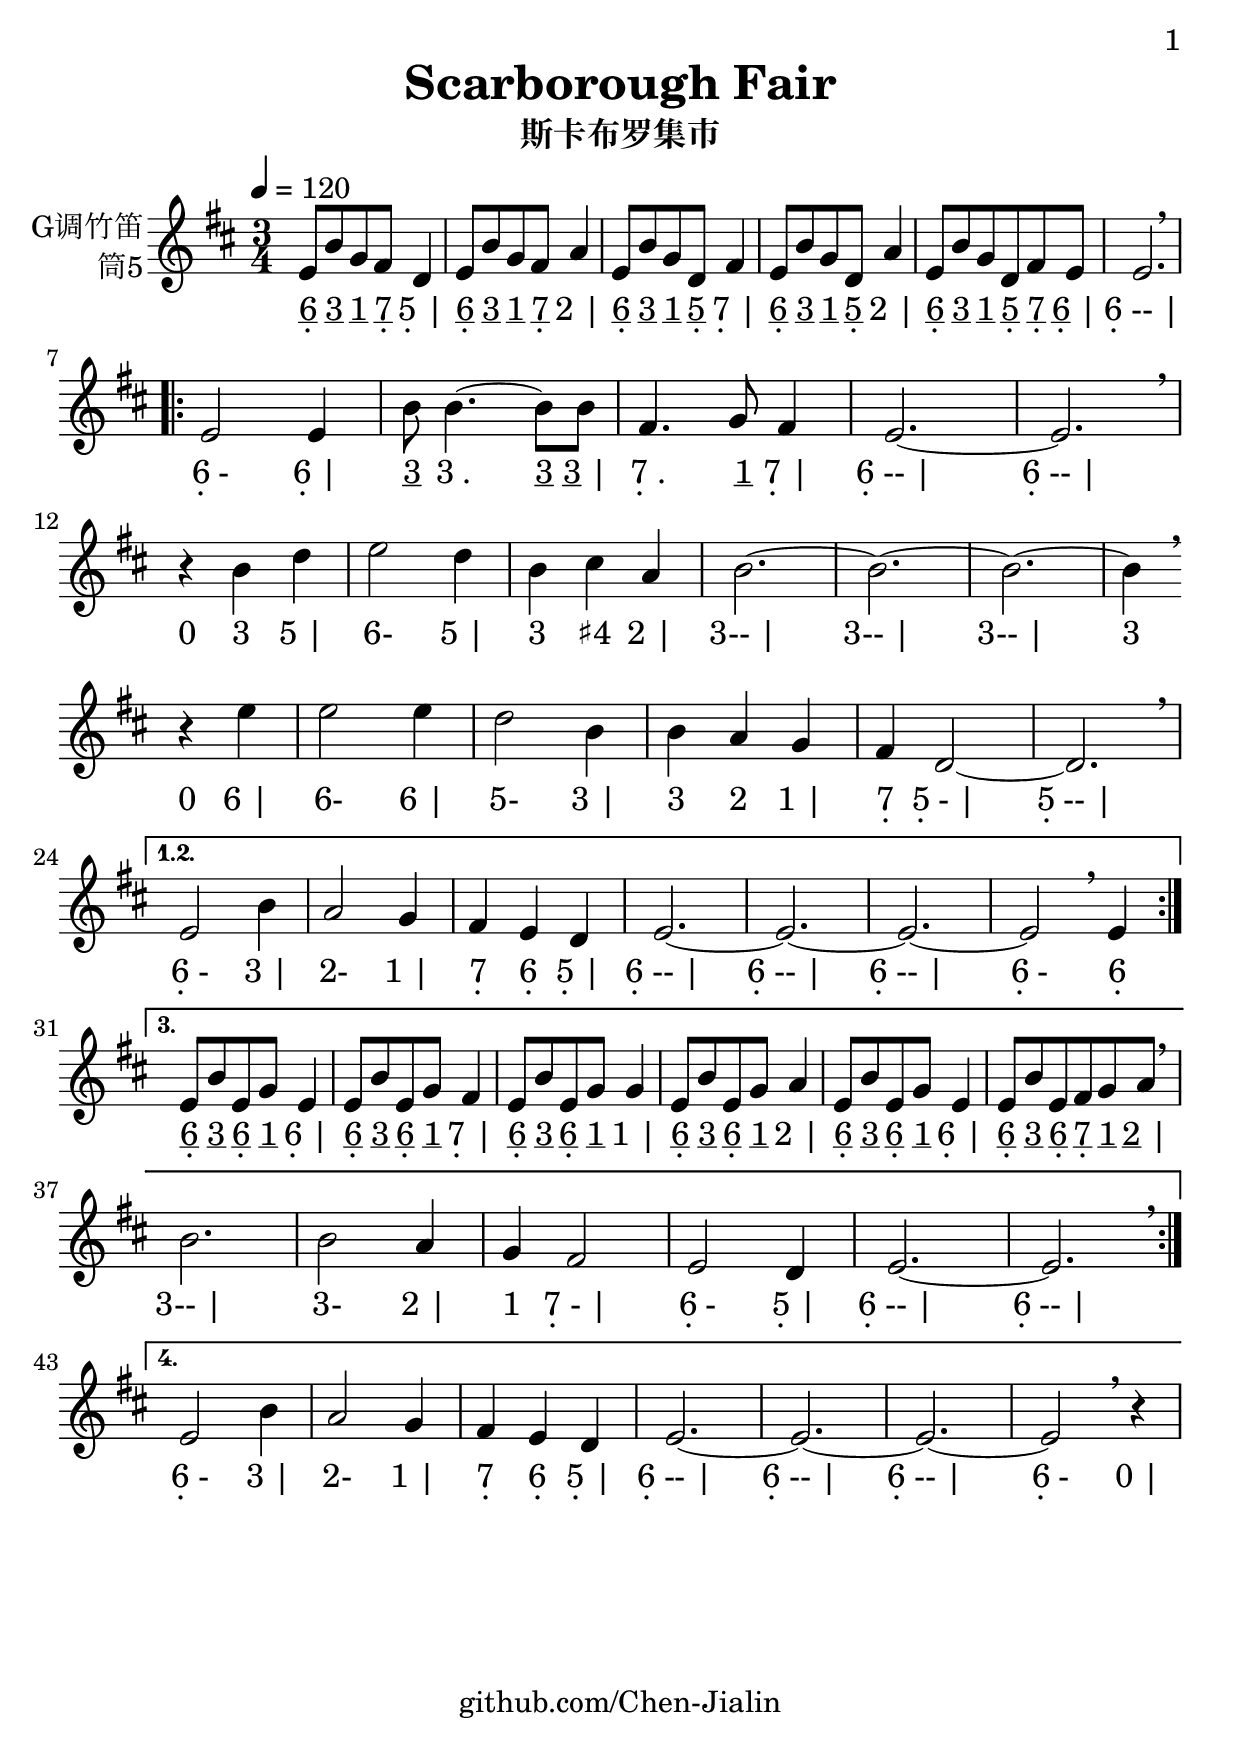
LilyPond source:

\version "2.24.3"
\language english

\header {
  title = "Scarborough Fair"
  subtitle = "斯卡布罗集市"
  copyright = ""
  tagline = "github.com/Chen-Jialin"
}

\paper{
  #(set-paper-size "a4")
  print-page-number = ##t
  page-number-type = #'arabic
  print-first-page-number = ##t
  first-page-number = 1
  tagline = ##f
}

#(set-global-staff-size 26)

melody = \fixed c' {
  \clef treble
  \key d \major
  \time 3/4
  \tempo 4 = 120

  e8 b8 g8 fs8 d4 | e8 b8 g8 fs8 a4 | e8 b8 g8 d8 fs4 | e8 b8 g8 d8 a4 | e8 b8 g8 d8 fs8 e8 | e2. \breathe \break |
  \repeat volta 4 {
    e2 e4 | b8 b4.~ b8 b8 | fs4. g8 fs4 | e2.~ | e2. \breathe \break |
    r4 b4 d'4 | e'2 d'4 | b4 cs'4 a4 | b2.~ | b2.~ | b2.~ | b4 \breathe \break
    r4 e'4 | e'2 e'4 | d'2 b4 | b4 a4 g4 | fs4 d2~ | d2. \breathe \break |
    \alternative{
      \volta 1,2 {
        e2 b4 | a2 g4 | fs4 e4 d4 | e2.~ | e2.~ | e2.~ | e2 \breathe e4 \break
      }
      \volta 3 {
        e8 b8 e8 g8 e4 | e8 b8 e8 g8 fs4 | e8 b8 e8 g8 g4 | e8 b8 e8 g8 a4 | e8 b8 e8 g8 e4 | e8 b8 e8 fs8 g8 a8 \breathe \break |
        b2. | b2 a4 | g4 fs2 | e2 d4 | e2.~ | e2. \breathe \break |
      }
      \volta 4 {
        e2 b4 | a2 g4 | fs4 e4 d4 | e2.~ | e2.~ | e2.~ | e2 \breathe r4 |
      }
    }
  }
}

jianpu = \lyricmode {
  \markup{\center-column{\underline 6 \vspace #-0.7 .}}8
  \markup{\underline 3}8
  \markup{\underline 1}8
  \markup{\center-column{\underline 7 \vspace #-0.7 .}}8
  \markup{\center-column{5 \vspace #-0.7 .} |}4
  \markup{\center-column{\underline 6 \vspace #-0.7 .}}8
  \markup{\underline 3}8
  \markup{\underline 1}8
  \markup{\center-column{\underline 7 \vspace #-0.7 .}}8
  \markup{2 |}4
  \markup{\center-column{\underline 6 \vspace #-0.7 .}}8
  \markup{\underline 3}8
  \markup{\underline 1}8
  \markup{\center-column{\underline 5 \vspace #-0.7 .}}8
  \markup{\center-column{7 \vspace #-0.7 .} |}4
  \markup{\center-column{\underline 6 \vspace #-0.7 .}}8
  \markup{\underline 3}8
  \markup{\underline 1}8
  \markup{\center-column{\underline 5 \vspace #-0.7 .}}8
  \markup{2 |}4
  \markup{\center-column{\underline 6 \vspace #-0.7 .}}8
  \markup{\underline 3}8
  \markup{\underline 1}8
  \markup{\center-column{\underline 5 \vspace #-0.7 .}}8
  \markup{\center-column{\underline 7 \vspace #-0.7 .}}8
  \markup{\center-column{\underline 6 \vspace #-0.7 .} |}8
  \markup{\center-column{6 \vspace #-0.7 .}-- |}2.
  \repeat volta 4 {
    \markup{\center-column{6 \vspace #-0.7 .}-}2
    \markup{\center-column{6 \vspace #-0.7 .} |}4
    \markup{\underline 3}8
    \markup{3 .}4.
    \markup{\underline 3}8
    \markup{\underline 3 |}8
    \markup{\center-column{7 \vspace #-0.7 .} .}4.
    \markup{\underline 1}8
    \markup{\center-column{7 \vspace #-0.7 .} |}4
    \markup{\center-column{6 \vspace #-0.7 .}-- |}2.
    \markup{\center-column{6 \vspace #-0.7 .}-- |}2.
    \markup{0}4
    \markup{3}4
    \markup{5 |}4
    \markup{6-}2
    \markup{5 |}4
    \markup{3}4
    \markup{♯4}4
    \markup{2 |}4
    \markup{3-- |}2.
    \markup{3-- |}2.
    \markup{3-- |}2.
    \markup{3}4
    \markup{0}4
    \markup{6 |}4
    \markup{6-}2
    \markup{6 |}4
    \markup{5-}2
    \markup{3 |}4
    \markup{3}4
    \markup{2}4
    \markup{1 |}4
    \markup{\center-column{7 \vspace #-0.7 .}}4
    \markup{\center-column{5 \vspace #-0.7 .}- |}2
    \markup{\center-column{5 \vspace #-0.7 .}-- |}2.
    \alternative{
      \volta 1 {
        \markup{\center-column{6 \vspace #-0.7 .}-}2
        \markup{3 |}4
        \markup{2-}2
        \markup{1 |}4
        \markup{\center-column{7 \vspace #-0.7 .}}4
        \markup{\center-column{6 \vspace #-0.7 .}}4
        \markup{\center-column{5 \vspace #-0.7 .} |}4
        \markup{\center-column{6 \vspace #-0.7 .}-- |}2.
        \markup{\center-column{6 \vspace #-0.7 .}-- |}2.
        \markup{\center-column{6 \vspace #-0.7 .}-- |}2.
        \markup{\center-column{6 \vspace #-0.7 .}-}2
        \markup{\center-column{6 \vspace #-0.7 .}}4
      }
      \volta 3 {
        \markup{\center-column{\underline 6 \vspace #-0.7 .}}8
        \markup{\underline 3}8
        \markup{\center-column{\underline 6 \vspace #-0.7 .}}8
        \markup{\underline 1}8
        \markup{\center-column{6 \vspace #-0.7 .} |}4
        \markup{\center-column{\underline 6 \vspace #-0.7 .}}8
        \markup{\underline 3}8
        \markup{\center-column{\underline 6 \vspace #-0.7 .}}8
        \markup{\underline 1}8
        \markup{\center-column{7 \vspace #-0.7 .} |}4
        \markup{\center-column{\underline 6 \vspace #-0.7 .}}8
        \markup{\underline 3}8
        \markup{\center-column{\underline 6 \vspace #-0.7 .}}8
        \markup{\underline 1}8
        \markup{1 |}4
        \markup{\center-column{\underline 6 \vspace #-0.7 .}}8
        \markup{\underline 3}8
        \markup{\center-column{\underline 6 \vspace #-0.7 .}}8
        \markup{\underline 1}8
        \markup{2 |}4
        \markup{\center-column{\underline 6 \vspace #-0.7 .}}8
        \markup{\underline 3}8
        \markup{\center-column{\underline 6 \vspace #-0.7 .}}8
        \markup{\underline 1}8
        \markup{\center-column{6 \vspace #-0.7 .} |}4
        \markup{\center-column{\underline 6 \vspace #-0.7 .}}8
        \markup{\underline 3}8
        \markup{\center-column{\underline 6 \vspace #-0.7 .}}8
        \markup{\center-column{\underline 7 \vspace #-0.7 .}}8
        \markup{\underline 1}8
        \markup{\underline 2 |}8
        \markup{3-- |}2.
        \markup{3-}2
        \markup{2 |}4
        \markup{1}4
        \markup{\center-column{7 \vspace #-0.7 .}- |}2
        \markup{\center-column{6 \vspace #-0.7 .}-}2
        \markup{\center-column{5 \vspace #-0.7 .} |}4
        \markup{\center-column{6 \vspace #-0.7 .}-- |}2.
        \markup{\center-column{6 \vspace #-0.7 .}-- |}2.
      }
      \volta 4 {
        \markup{\center-column{6 \vspace #-0.7 .}-}2
        \markup{3 |}4
        \markup{2-}2
        \markup{1 |}4
        \markup{\center-column{7 \vspace #-0.7 .}}4
        \markup{\center-column{6 \vspace #-0.7 .}}4
        \markup{\center-column{5 \vspace #-0.7 .} |}4
        \markup{\center-column{6 \vspace #-0.7 .}-- |}2.
        \markup{\center-column{6 \vspace #-0.7 .}-- |}2.
        \markup{\center-column{6 \vspace #-0.7 .}-- |}2.
        \markup{\center-column{6 \vspace #-0.7 .}-}2
        \markup{0 |}4
      }
    }
  }
}

\score {
  <<
    \new Staff \with {
      instrumentName = \markup{
        \right-column{
          G调竹笛
          筒5
        }
      }
    } \melody
    \new Lyrics \jianpu
  >>
  \layout { }
}
